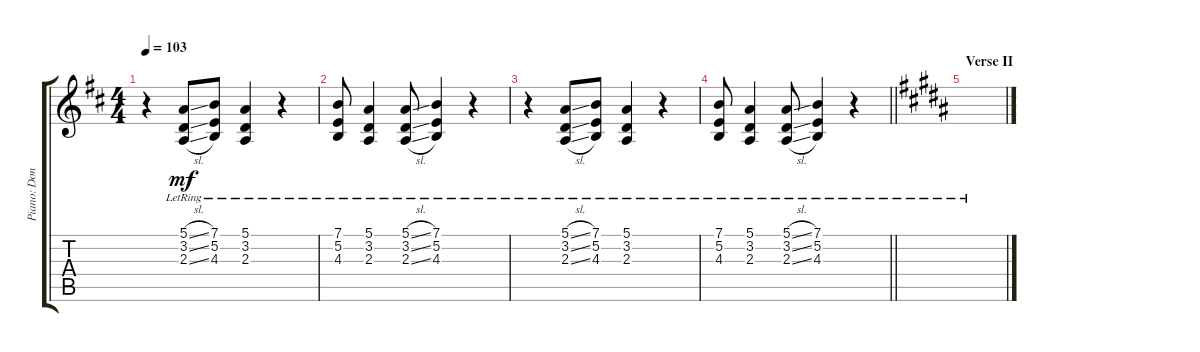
\track ("Piano: Don" "Piano: Don") {instrument electricgrandpiano}
\staff {score tabs}
\tuning (E4 B3 G3 D3 A2 E2) {hide}
\ts (4 4)
\tempo 103
\clef g2
\ks d
r.4{dy mf} (5.1{sl lr} 3.2{sl lr} 2.3{sl lr}).8 (7.1{lr} 5.2{lr} 4.3{lr}).8 (5.1{lr} 3.2{lr} 2.3{lr}).4 r.4 |
(7.1{lr} 5.2{lr} 4.3{lr}).8 (5.1{lr} 3.2{lr} 2.3{lr}).4 (5.1{sl lr} 3.2{sl lr} 2.3{sl lr}).8 (7.1{lr} 5.2{lr} 4.3{lr}).4 r.4 |
r.4 (5.1{sl lr} 3.2{sl lr} 2.3{sl lr}).8 (7.1{lr} 5.2{lr} 4.3{lr}).8 (5.1{lr} 3.2{lr} 2.3{lr}).4 r.4 |
\barLineRight lightlight
(7.1{lr} 5.2{lr} 4.3{lr}).8 (5.1{lr} 3.2{lr} 2.3{lr}).4 (5.1{sl lr} 3.2{sl lr} 2.3{sl lr}).8 (7.1{lr} 5.2{lr} 4.3{lr}).4 r.4 |
\section ("" "Verse II")
\ks b
